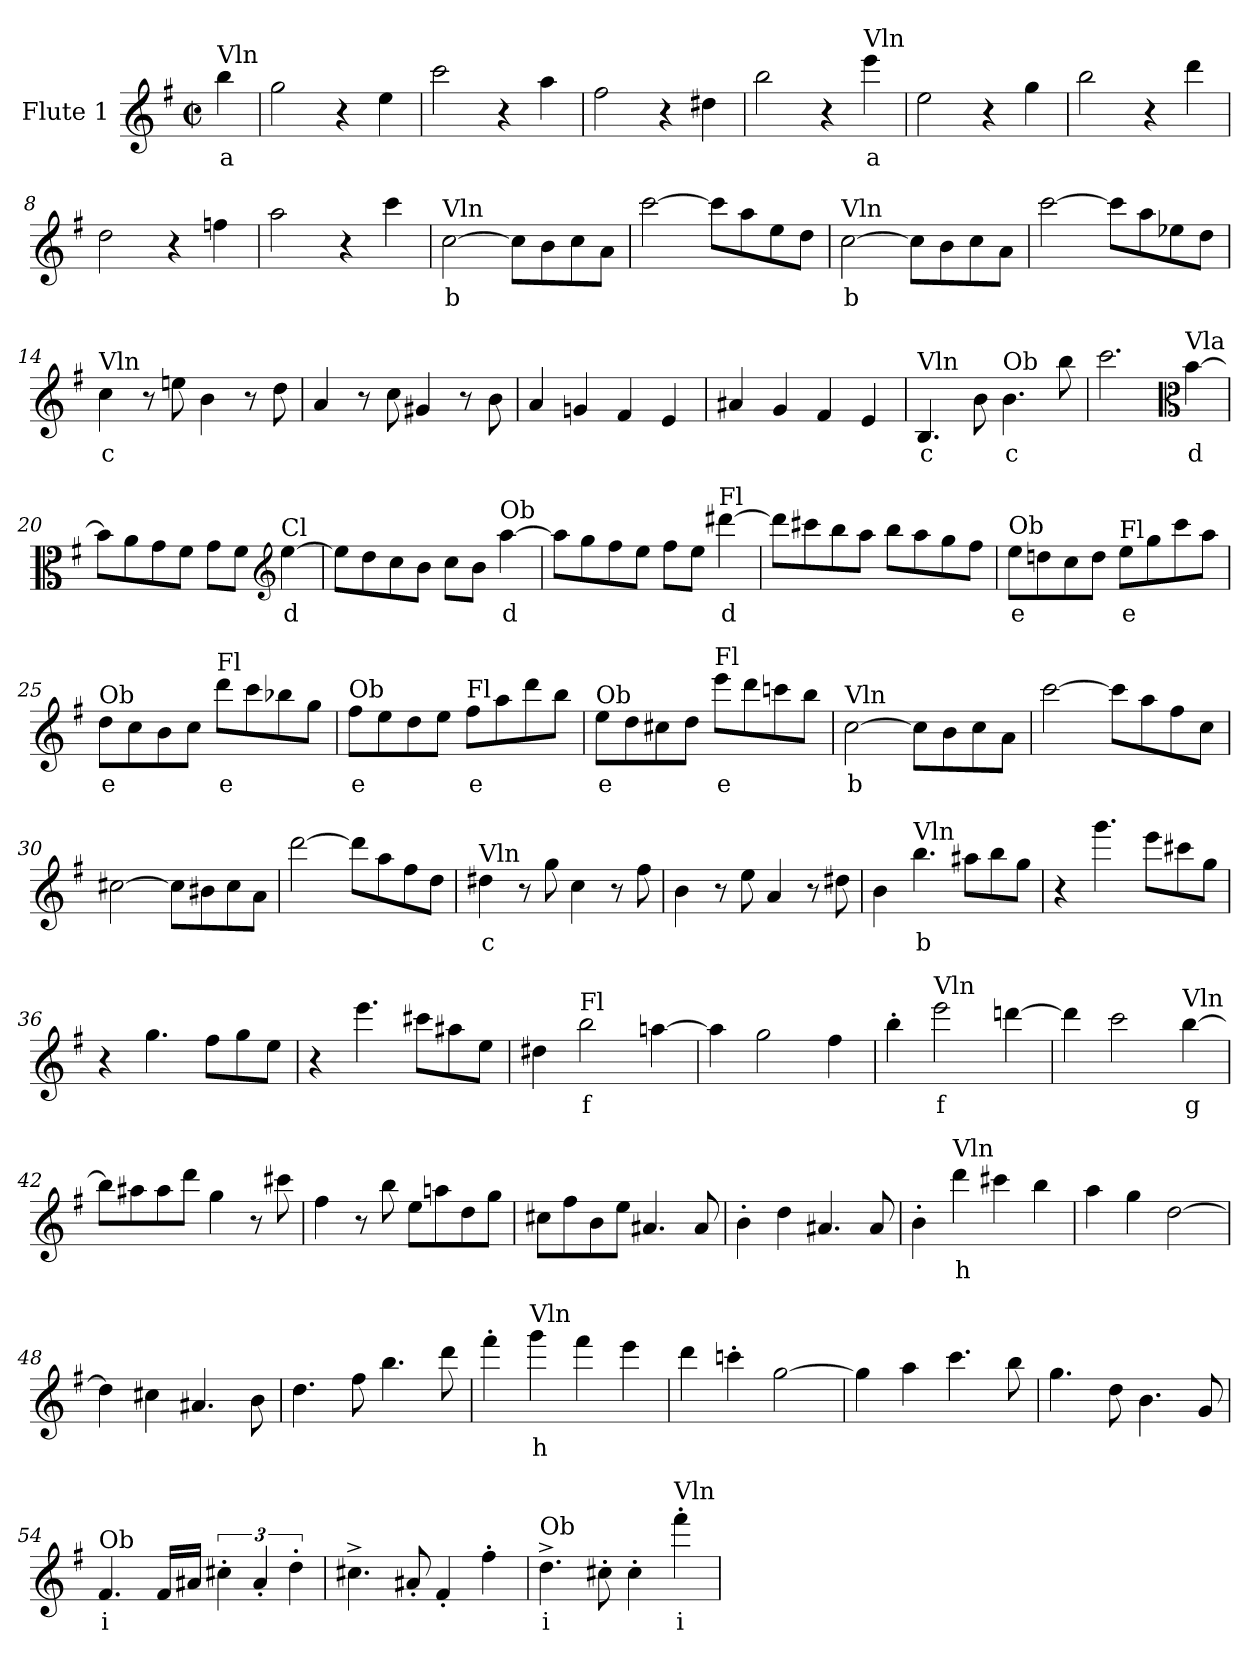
**kern	**text
*part1	*part1
*staff1	*staff1
*I"Flute 1	*
*I'Fl 1	*
*clefG2	*
*k[f#]	*
*M2/2	*
*met(c|)	*
=1	=1
!LO:TX:a:t=Vln	!
!	!LO:LY:color=#FF0000
4bb	a
=2	=2
2gg	.
4r	.
4ee	.
=3	=3
2ccc	.
4r	.
4aa	.
=4	=4
2ff#	.
4r	.
4dd#X	.
=5	=5
2bb	.
4r	.
!LO:TX:a:t=Vln	!
!	!LO:LY:color=#FF0000
4eee	a
=6	=6
2ee	.
4r	.
4gg	.
=7	=7
2bb	.
4r	.
4ddd	.
=8	=8
2dd	.
4r	.
4ffn	.
=9	=9
2aa	.
4r	.
4ccc	.
=10	=10
!LO:TX:a:t=Vln	!
!	!LO:LY:color=#FF0000
[2cc	b
8cc\L]	.
8b\	.
8cc\	.
8a\J	.
=11	=11
[2ccc	.
8ccc\L]	.
8aa\	.
8ee\	.
8dd\J	.
=12	=12
!LO:TX:a:t=Vln	!
!	!LO:LY:color=#FF0000
[2cc	b
8cc\L]	.
8b\	.
8cc\	.
8a\J	.
=13	=13
[2ccc	.
8ccc\L]	.
8aa\	.
8ee-X\	.
8dd\J	.
=14	=14
!LO:TX:a:t=Vln	!
!	!LO:LY:color=#FF0000
4cc	c
8r	.
8een	.
4b	.
8r	.
8dd	.
=15	=15
4a	.
8r	.
8cc	.
4g#X	.
8r	.
8b	.
=16	=16
4a	.
4gn	.
4f#	.
4e	.
=17	=17
4a#X	.
4g	.
4f#	.
4e	.
=18	=18
!LO:TX:a:t=Vln	!
!	!LO:LY:color=#FF0000
4.B	c
8b	.
!LO:TX:a:t=Ob	!
!	!LO:LY:color=#FF0000
4.b	c
8bb	.
=19	=19
2.ccc	.
*clefC3	*
!LO:TX:a:t=Vla	!
!	!LO:LY:color=#FF0000
[4b	d
=20	=20
8b\L]	.
8a\	.
8g\	.
8f#\J	.
8g\L	.
8f#\J	.
*clefG2	*
!LO:TX:a:t=Cl	!
!	!LO:LY:color=#FF0000
[4ee	d
=21	=21
8ee\L]	.
8dd\	.
8cc\	.
8b\J	.
8cc\L	.
8b\J	.
!LO:TX:a:t=Ob	!
!	!LO:LY:color=#FF0000
[4aa	d
=22	=22
8aa\L]	.
8gg\	.
8ff#\	.
8ee\J	.
8ff#\L	.
8ee\J	.
!LO:TX:a:t=Fl	!
!	!LO:LY:color=#FF0000
[4ddd#X	d
=23	=23
8ddd#\L]	.
8ccc#X\	.
8bb\	.
8aa\J	.
8bb\L	.
8aa\	.
8gg\	.
8ff#\J	.
=24	=24
!LO:TX:a:t=Ob	!
!	!LO:LY:color=#FF0000
8ee\L	e
8ddn\	.
8cc\	.
8dd\J	.
!LO:TX:a:t=Fl	!
!	!LO:LY:color=#FF0000
8ee\L	e
8gg\	.
8ccc\	.
8aa\J	.
=25	=25
!LO:TX:a:t=Ob	!
!	!LO:LY:color=#FF0000
8dd\L	e
8cc\	.
8b\	.
8cc\J	.
!LO:TX:a:t=Fl	!
!	!LO:LY:color=#FF0000
8ddd\L	e
8ccc\	.
8bb-X\	.
8gg\J	.
=26	=26
!LO:TX:a:t=Ob	!
!	!LO:LY:color=#FF0000
8ff#\L	e
8ee\	.
8dd\	.
8ee\J	.
!LO:TX:a:t=Fl	!
!	!LO:LY:color=#FF0000
8ff#\L	e
8aa\	.
8ddd\	.
8bb\J	.
=27	=27
!LO:TX:a:t=Ob	!
!	!LO:LY:color=#FF0000
8ee\L	e
8dd\	.
8cc#X\	.
8dd\J	.
!LO:TX:a:t=Fl	!
!	!LO:LY:color=#FF0000
8eee\L	e
8ddd\	.
8cccn\	.
8bb\J	.
=28	=28
!LO:TX:a:t=Vln	!
!	!LO:LY:color=#FF0000
[2cc	b
8cc\L]	.
8b\	.
8cc\	.
8a\J	.
=29	=29
[2ccc	.
8ccc\L]	.
8aa\	.
8ff#\	.
8cc\J	.
=30	=30
[2cc#X	.
8cc#\L]	.
8b#X\	.
8cc#\	.
8a\J	.
=31	=31
[2ddd	.
8ddd\L]	.
8aa\	.
8ff#\	.
8dd\J	.
=32	=32
!LO:TX:a:t=Vln	!
!	!LO:LY:color=#FF0000
4dd#X	c
8r	.
8gg	.
4cc	.
8r	.
8ff#	.
=33	=33
4b	.
8r	.
8ee	.
4a	.
8r	.
8dd#X	.
=34	=34
4b	.
!LO:TX:a:t=Vln	!
!	!LO:LY:color=#FF0000
4.bb	b
8aa#X\L	.
8bb\	.
8gg\J	.
=35	=35
4r	.
4.ggg	.
8eee\L	.
8ccc#X\	.
8gg\J	.
=36	=36
4r	.
4.gg	.
8ff#\L	.
8gg\	.
8ee\J	.
=37	=37
4r	.
4.eee	.
8ccc#X\L	.
8aa#X\	.
8ee\J	.
=38	=38
4dd#X	.
!LO:TX:a:t=Fl	!
!	!LO:LY:color=#FF0000
2bb	f
[4aan	.
=39	=39
4aan]	.
2gg	.
4ff#	.
=40	=40
4bb'	.
!LO:TX:a:t=Vln	!
!	!LO:LY:color=#FF0000
2eee	f
[4dddn	.
=41	=41
4dddn]	.
2ccc	.
!LO:TX:a:t=Vln	!
!	!LO:LY:color=#FF0000
[4bb	g
=42	=42
8bb\L]	.
8aa#X\	.
8aa#\	.
8ddd\J	.
4gg	.
8r	.
8ccc#X	.
=43	=43
4ff#	.
8r	.
8bb	.
8ee\L	.
8aan\	.
8dd\	.
8gg\J	.
=44	=44
8cc#X\L	.
8ff#\	.
8b\	.
8ee\J	.
4.a#X	.
8a#	.
=45	=45
4b'	.
4dd	.
4.a#X	.
8a#	.
=46	=46
4b'	.
!LO:TX:a:t=Vln	!
!	!LO:LY:color=#FF0000
4ddd	h
4ccc#X	.
4bb	.
=47	=47
4aa	.
4gg	.
[2dd	.
=48	=48
4dd]	.
4cc#X	.
4.a#X	.
8b	.
=49	=49
4.dd	.
8ff#	.
4.bb	.
8ddd	.
=50	=50
4fff#'	.
!LO:TX:a:t=Vln	!
!	!LO:LY:color=#FF0000
4ggg	h
4fff#	.
4eee	.
=51	=51
4ddd	.
4cccn'	.
[2gg	.
=52	=52
4gg]	.
4aa	.
4.ccc	.
8bb	.
=53	=53
4.gg	.
8dd	.
4.b	.
8g	.
=54	=54
!LO:TX:a:t=Ob	!
!	!LO:LY:color=#FF0000
4.f#	i
16f#/LL	.
16a#X/JJ	.
6cc#X'	.
6a#'	.
6dd'	.
=55	=55
4.cc#X^	.
8a#X'	.
4f#'	.
4ff#'	.
=56	=56
!LO:TX:a:t=Ob	!
!	!LO:LY:color=#FF0000
4.dd^	i
8cc#X'	.
4cc#'	.
!LO:TX:a:t=Vln	!
!	!LO:LY:color=#FF0000
4fff#'	i
=	=
*-	*-
